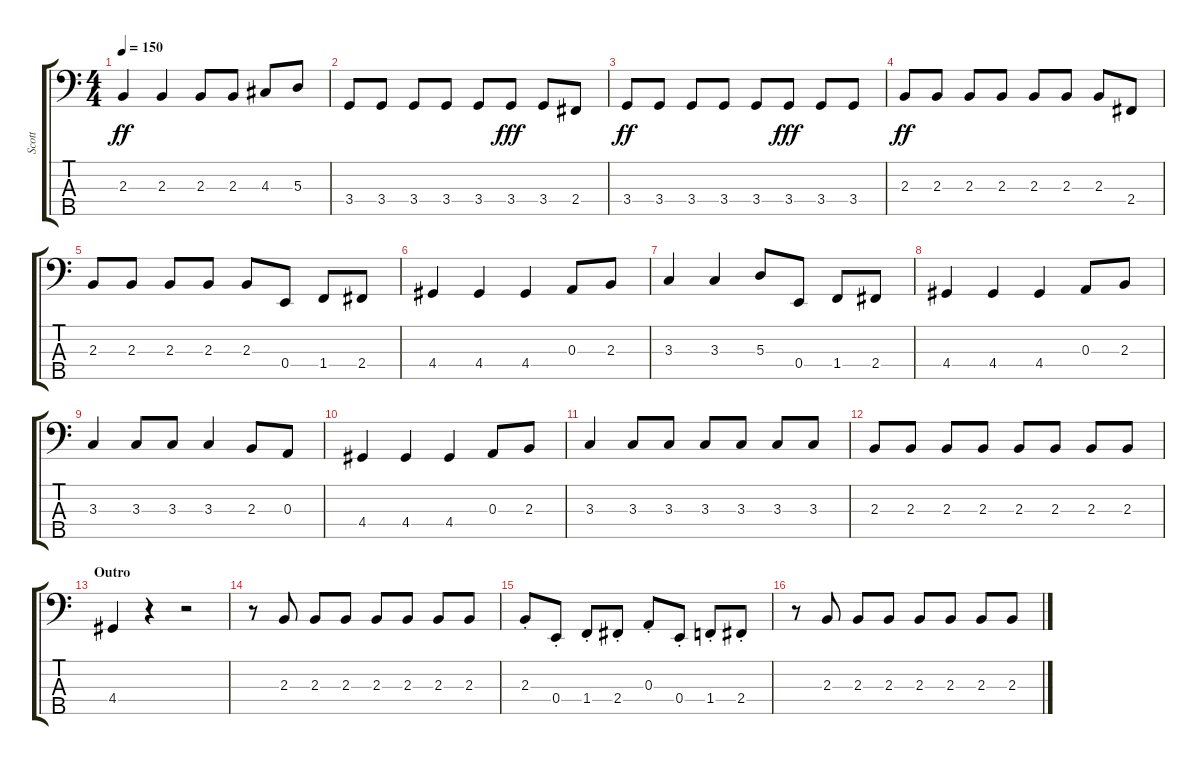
\track ("Scott" "Scott") {instrument electricbasspick}
\staff {score tabs}
\tuning (G2 D2 A1 E1 B0) {hide}
\ts (4 4)
\tempo 150
\clef f4
\ks c
2.3.4{dy ff} 2.3.4 2.3.8 2.3.8 4.3.8 5.3.8 |
3.4.8 3.4.8 3.4.8 3.4.8 3.4.8 3.4.8{dy fff} 3.4.8 2.4.8 |
3.4.8{dy ff} 3.4.8 3.4.8 3.4.8 3.4.8 3.4.8{dy fff} 3.4.8 3.4.8 |
2.3.8{dy ff} 2.3.8 2.3.8 2.3.8 2.3.8 2.3.8 2.3.8 2.4.8 |
2.3.8 2.3.8 2.3.8 2.3.8 2.3.8 0.4.8 1.4.8 2.4.8 |
4.4.4 4.4.4 4.4.4 0.3.8 2.3.8 |
3.3.4 3.3.4 5.3.8 0.4.8 1.4.8 2.4.8 |
4.4.4 4.4.4 4.4.4 0.3.8 2.3.8 |
3.3.4 3.3.8 3.3.8 3.3.4 2.3.8 0.3.8 |
4.4.4 4.4.4 4.4.4 0.3.8 2.3.8 |
3.3.4 3.3.8 3.3.8 3.3.8 3.3.8 3.3.8 3.3.8 |
2.3.8 2.3.8 2.3.8 2.3.8 2.3.8 2.3.8 2.3.8 2.3.8 |
\section ("" "Outro")
4.4.4 r.4 r.2 |
r.8 2.3.8 2.3.8 2.3.8 2.3.8 2.3.8 2.3.8 2.3.8 |
2.3{st}.8 0.4{st}.8 1.4{st}.8 2.4{st}.8 0.3{st}.8 0.4{st}.8 1.4{st}.8 2.4{st}.8 |
r.8 2.3.8 2.3.8 2.3.8 2.3.8 2.3.8 2.3.8 2.3.8
